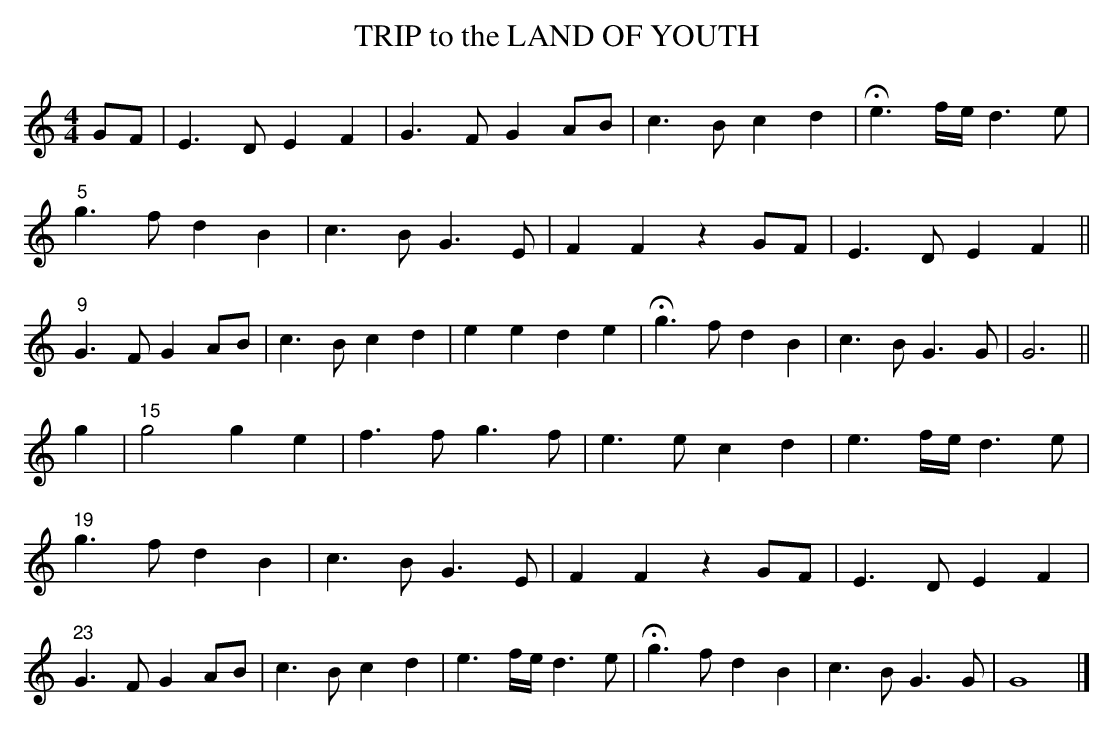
X:1
T:TRIP to the LAND OF YOUTH
Y:"andante"
L:1/8
M:4/4
K:C
GF|E3D E2F2|G3F G2AB|c3B c2d2|He3 f/e/ d3e|
"5"g3f d2B2|c3B G3E|F2F2 z2 GF|E3D E2F2||
"9"G3F G2AB|c3B c2d2|e2e2 d2e2|Hg3f d2B2|c3B G3G|G6||
g2|"15"g4 g2e2|f3f g3f|e3e c2d2|e3f/e/ d3e|
"19"g3f d2B2|c3B G3E|F2F2 z2 GF|E3D E2F2|
"23"G3F G2AB|c3B c2d2|e3f/e/ d3e|Hg3f d2B2|c3B G3G|G8|]
